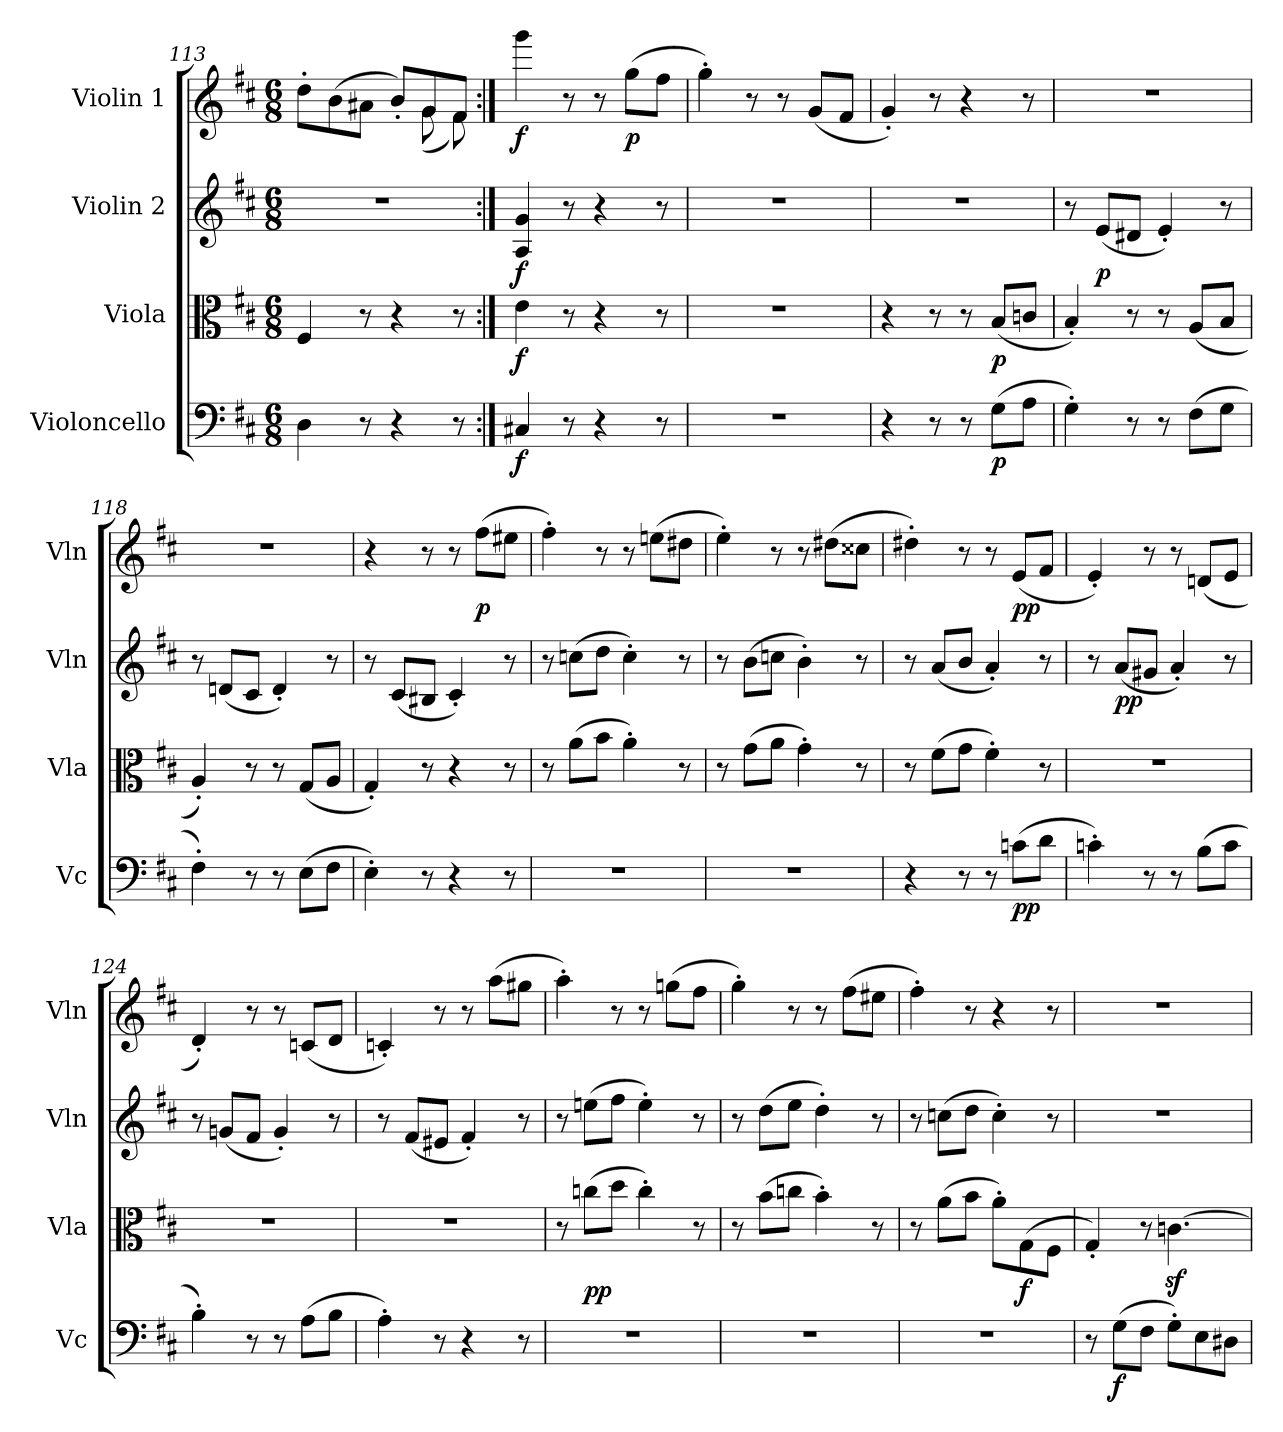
**kern	**dynam	**kern	**dynam	**kern	**dynam	**kern	**dynam
*part4	*part4	*part3	*part3	*part2	*part2	*part1	*part1
*staff4	*staff4	*staff3	*staff3	*staff2	*staff2	*staff1	*staff1
*I"Violoncello	*	*I"Viola	*	*I"Violin 2	*	*I"Violin 1	*
*I'Vc	*	*I'Vla	*	*I'Vln	*	*I'Vln	*
!!LO:LB:g=z
*clefF4	*	*clefC3	*	*clefG2	*	*clefG2	*
*k[f#c#]	*	*k[f#c#]	*	*k[f#c#]	*	*k[f#c#]	*
*M6/8	*	*M6/8	*	*M6/8	*	*M6/8	*
=113X7	=113X7	=113X7	=113X7	=113X7	=113X7	=113X7	=113X7
*	*	*	*	*	*	*^	*
4D\	.	4F#/	.	2.r	.	8dd'\L	4.ryy	.
.	.	.	.	.	.	(8b\	.	.
8r	.	8r	.	.	.	8a#X\J	.	.
4r	.	4r	.	.	.	8b'/L)	8ryy	.
.	.	.	.	.	.	8g/	(<8g	.
8r	.	8r	.	.	.	8f#/J	8f#)	.
!!LO:LB:g=z
=114:|!	=114:|!	=114:|!	=114:|!	=114:|!	=114:|!	=114:|!	=114:|!	=114:|!
!	!LO:DY:b	!	!LO:DY:b	!	!LO:DY:b	!	!	!LO:DY:b
*	*	*	*	*	*	*v	*v	*
4C#X/	f	4e\	f	4A/ 4g/	f	4ggg\	f
8r	.	8r	.	8r	.	8r	.
4r	.	4r	.	4r	.	8r	.
!	!	!	!	!	!	!	!LO:DY:b
.	.	.	.	.	.	(8gg\L	p
8r	.	8r	.	8r	.	8ff#\J	.
=115	=115	=115	=115	=115	=115	=115	=115
2.r	.	2.r	.	2.r	.	4gg'\)	.
.	.	.	.	.	.	8r	.
.	.	.	.	.	.	8r	.
.	.	.	.	.	.	(8g/L	.
.	.	.	.	.	.	8f#/J	.
=116	=116	=116	=116	=116	=116	=116	=116
4r	.	4r	.	2.r	.	4g'/)	.
8r	.	8r	.	.	.	8r	.
8r	.	8r	.	.	.	4r	.
!	!LO:DY:b	!	!LO:DY:b	!	!	!	!
(8G\L	p	(8B/L	p	.	.	.	.
8A\J	.	8cn/J	.	.	.	8r	.
=117	=117	=117	=117	=117	=117	=117	=117
4G'\)	.	4B'/)	.	8r	.	2.r	.
!	!	!	!	!	!LO:DY:b	!	!
.	.	.	.	(8e/L	p	.	.
8r	.	8r	.	8d#X/J	.	.	.
8r	.	8r	.	4e'/)	.	.	.
(8F#\L	.	(8A/L	.	.	.	.	.
8G\J	.	8B/J	.	8r	.	.	.
=118	=118	=118	=118	=118	=118	=118	=118
4F#'\)	.	4A'/)	.	8r	.	2.r	.
.	.	.	.	(8dn/L	.	.	.
8r	.	8r	.	8c#/J	.	.	.
8r	.	8r	.	4d'/)	.	.	.
(8E\L	.	(8G/L	.	.	.	.	.
8F#\J	.	8A/J	.	8r	.	.	.
=119	=119	=119	=119	=119	=119	=119	=119
4E'\)	.	4G'/)	.	8r	.	4r	.
.	.	.	.	(8c#/L	.	.	.
8r	.	8r	.	8B#X/J	.	8r	.
4r	.	4r	.	4c#'/)	.	8r	.
!	!	!	!	!	!	!	!LO:DY:b
.	.	.	.	.	.	(8ff#\L	p
8r	.	8r	.	8r	.	8ee#X\J	.
=120	=120	=120	=120	=120	=120	=120	=120
2.r	.	8r	.	8r	.	4ff#'\)	.
.	.	(8a\L	.	(8ccn\L	.	.	.
.	.	8b\J	.	8dd\J	.	8r	.
.	.	4a'\)	.	4cc'\)	.	8r	.
.	.	.	.	.	.	(8een\L	.
.	.	8r	.	8r	.	8dd#X\J	.
=121	=121	=121	=121	=121	=121	=121	=121
2.r	.	8r	.	8r	.	4ee'\)	.
.	.	(8g\L	.	(8b\L	.	.	.
.	.	8a\J	.	8ccn\J	.	8r	.
.	.	4g'\)	.	4b'\)	.	8r	.
.	.	.	.	.	.	(8dd#X\L	.
.	.	8r	.	8r	.	8cc##X\J	.
!!LO:LB:g=z
=122	=122	=122	=122	=122	=122	=122	=122
4r	.	8r	.	8r	.	4dd#X'\)	.
.	.	(8f#\L	.	(8a/L	.	.	.
8r	.	8g\J	.	8b/J	.	8r	.
8r	.	4f#'\)	.	4a'/)	.	8r	.
!	!LO:DY:b	!	!	!	!	!	!LO:DY:b
(8cn\L	pp	.	.	.	.	(8e/L	pp
8d\J	.	8r	.	8r	.	8f#/J	.
!!LO:LB:g=z
=123	=123	=123	=123	=123	=123	=123	=123
4cn'\)	.	2.r	.	8r	.	4e'/)	.
!	!	!	!	!	!LO:DY:b	!	!
.	.	.	.	(8a/L	pp	.	.
8r	.	.	.	8g#X/J	.	8r	.
8r	.	.	.	4a'/)	.	8r	.
(8B\L	.	.	.	.	.	(8dn/L	.
8c\J	.	.	.	8r	.	8e/J	.
=124	=124	=124	=124	=124	=124	=124	=124
4B'\)	.	2.r	.	8r	.	4d'/)	.
.	.	.	.	(8gn/L	.	.	.
8r	.	.	.	8f#/J	.	8r	.
8r	.	.	.	4g'/)	.	8r	.
(8A\L	.	.	.	.	.	(8cn/L	.
8B\J	.	.	.	8r	.	8d/J	.
=125	=125	=125	=125	=125	=125	=125	=125
4A'\)	.	2.r	.	8r	.	4cn'/)	.
.	.	.	.	(8f#/L	.	.	.
8r	.	.	.	8e#X/J	.	8r	.
4r	.	.	.	4f#'/)	.	8r	.
.	.	.	.	.	.	(8aa\L	.
8r	.	.	.	8r	.	8gg#X\J	.
=126	=126	=126	=126	=126	=126	=126	=126
2.r	.	8r	.	8r	.	4aa'\)	.
!	!	!	!LO:DY:b	!	!	!	!
.	.	(8ccn\L	pp	(8een\L	.	.	.
.	.	8dd\J	.	8ff#\J	.	8r	.
.	.	4cc'\)	.	4ee'\)	.	8r	.
.	.	.	.	.	.	(8ggn\L	.
.	.	8r	.	8r	.	8ff#\J	.
=127	=127	=127	=127	=127	=127	=127	=127
2.r	.	8r	.	8r	.	4gg'\)	.
.	.	(8b\L	.	(8dd\L	.	.	.
.	.	8ccn\J	.	8ee\J	.	8r	.
.	.	4b'\)	.	4dd'\)	.	8r	.
.	.	.	.	.	.	(8ff#\L	.
.	.	8r	.	8r	.	8ee#X\J	.
=128	=128	=128	=128	=128	=128	=128	=128
2.r	.	8r	.	8r	.	4ff#'\)	.
.	.	(8a\L	.	(8ccn\L	.	.	.
.	.	8b\J	.	8dd\J	.	8r	.
.	.	8a'\L)	.	4cc'\)	.	4r	.
!	!	!	!LO:DY:b	!	!	!	!
.	.	(8G\	f	.	.	.	.
.	.	8F#\J	.	8r	.	8r	.
=129	=129	=129	=129	=129	=129	=129	=129
8r	.	4G'/)	.	2.r	.	2.r	.
!	!LO:DY:b	!	!	!	!	!	!
(8G\L	f	.	.	.	.	.	.
8F#\J	.	8r	.	.	.	.	.
8G'\L)	.	[4.cnz<\	.	.	.	.	.
8E\	.	.	.	.	.	.	.
8D#X\J	.	.	.	.	.	.	.
=	=	=	=	=	=	=	=
*-	*-	*-	*-	*-	*-	*-	*-
